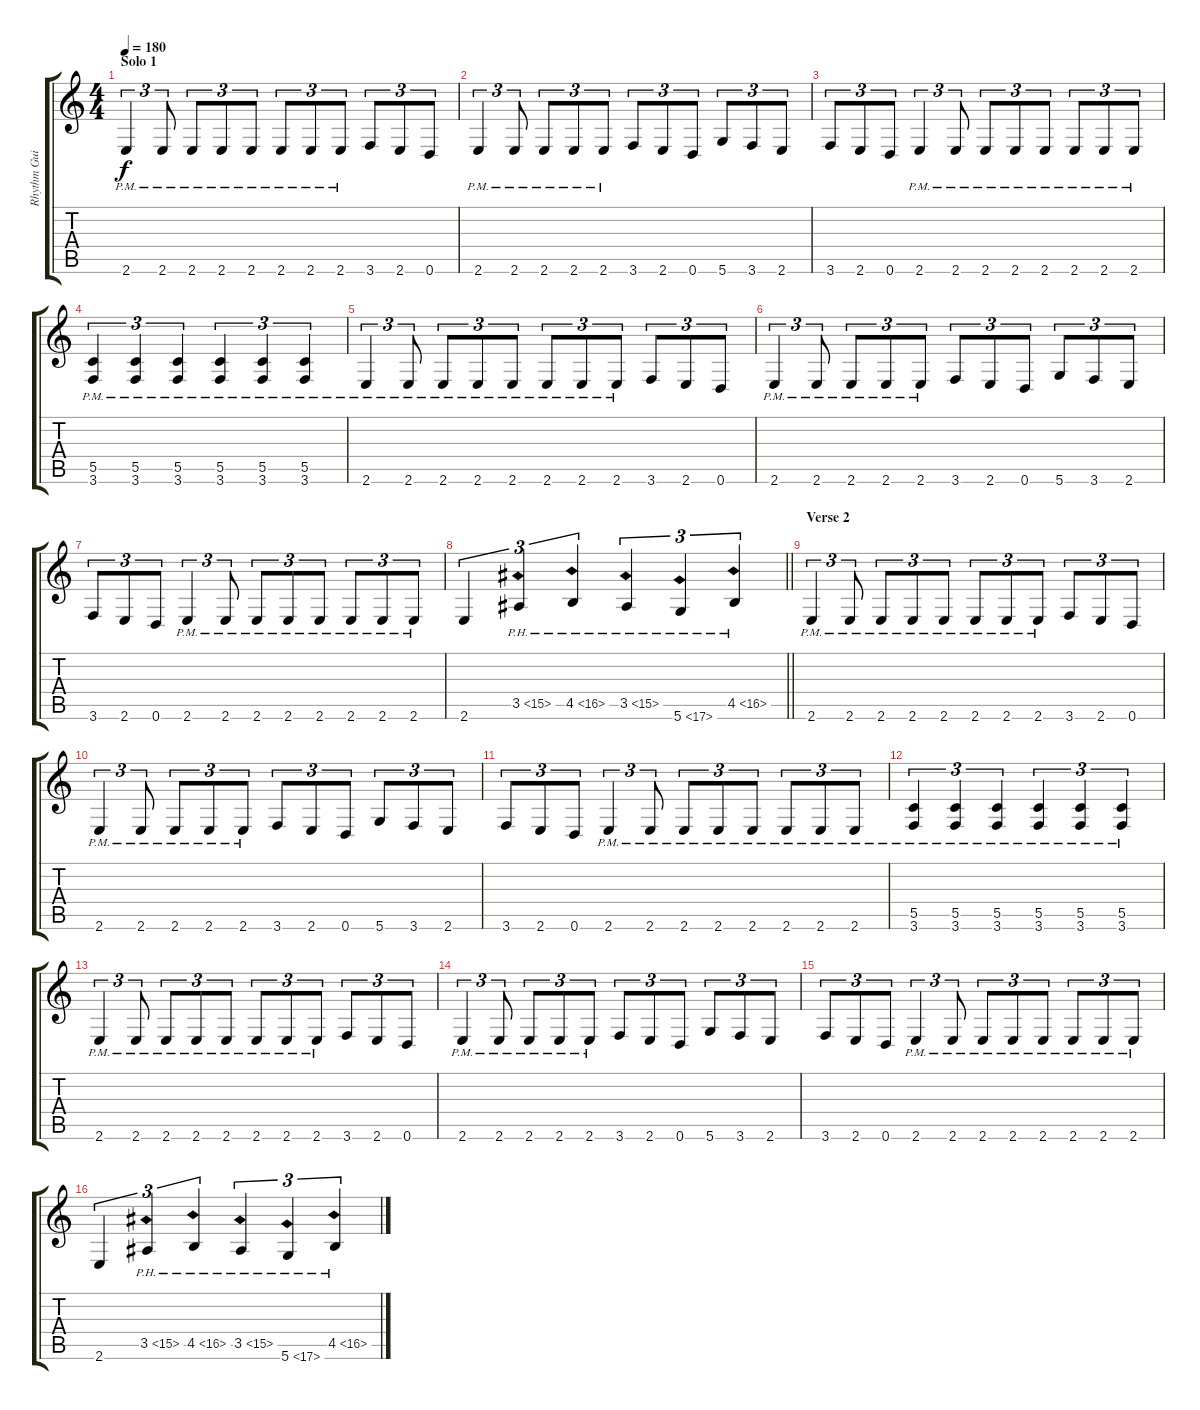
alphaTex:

\track ("Rhythm Guitar (6string)" "Rhythm Gui") {instrument distortionguitar}
\staff {score tabs}
\tuning (D4 A3 F3 C3 G2 D2) {hide}
\ts (4 4)
\section ("" "Solo 1")
\tempo 180
\clef g2
\ks c
2.6{pm}.4{tu (3 2) dy f} 2.6{pm}.8{tu (3 2)} 2.6{pm}.8{tu (3 2)} 2.6{pm}.8{tu (3 2)} 2.6{pm}.8{tu (3 2)} 2.6{pm}.8{tu (3 2)} 2.6{pm}.8{tu (3 2)} 2.6{pm}.8{tu (3 2)} 3.6.8{tu (3 2)} 2.6.8{tu (3 2)} 0.6.8{tu (3 2)} |
2.6{pm}.4{tu (3 2)} 2.6{pm}.8{tu (3 2)} 2.6{pm}.8{tu (3 2)} 2.6{pm}.8{tu (3 2)} 2.6{pm}.8{tu (3 2)} 3.6.8{tu (3 2)} 2.6.8{tu (3 2)} 0.6.8{tu (3 2)} 5.6.8{tu (3 2)} 3.6.8{tu (3 2)} 2.6.8{tu (3 2)} |
3.6.8{tu (3 2)} 2.6.8{tu (3 2)} 0.6.8{tu (3 2)} 2.6{pm}.4{tu (3 2)} 2.6{pm}.8{tu (3 2)} 2.6{pm}.8{tu (3 2)} 2.6{pm}.8{tu (3 2)} 2.6{pm}.8{tu (3 2)} 2.6{pm}.8{tu (3 2)} 2.6{pm}.8{tu (3 2)} 2.6{pm}.8{tu (3 2)} |
(5.5{pm} 3.6{pm}).4{tu (3 2)} (5.5{pm} 3.6{pm}).4{tu (3 2)} (5.5{pm} 3.6{pm}).4{tu (3 2)} (5.5{pm} 3.6{pm}).4{tu (3 2)} (5.5{pm} 3.6{pm}).4{tu (3 2)} (5.5{pm} 3.6{pm}).4{tu (3 2)} |
2.6{pm}.4{tu (3 2)} 2.6{pm}.8{tu (3 2)} 2.6{pm}.8{tu (3 2)} 2.6{pm}.8{tu (3 2)} 2.6{pm}.8{tu (3 2)} 2.6{pm}.8{tu (3 2)} 2.6{pm}.8{tu (3 2)} 2.6{pm}.8{tu (3 2)} 3.6.8{tu (3 2)} 2.6.8{tu (3 2)} 0.6.8{tu (3 2)} |
2.6{pm}.4{tu (3 2)} 2.6{pm}.8{tu (3 2)} 2.6{pm}.8{tu (3 2)} 2.6{pm}.8{tu (3 2)} 2.6{pm}.8{tu (3 2)} 3.6.8{tu (3 2)} 2.6.8{tu (3 2)} 0.6.8{tu (3 2)} 5.6.8{tu (3 2)} 3.6.8{tu (3 2)} 2.6.8{tu (3 2)} |
3.6.8{tu (3 2)} 2.6.8{tu (3 2)} 0.6.8{tu (3 2)} 2.6{pm}.4{tu (3 2)} 2.6{pm}.8{tu (3 2)} 2.6{pm}.8{tu (3 2)} 2.6{pm}.8{tu (3 2)} 2.6{pm}.8{tu (3 2)} 2.6{pm}.8{tu (3 2)} 2.6{pm}.8{tu (3 2)} 2.6{pm}.8{tu (3 2)} |
\barLineRight lightlight
2.6.4{tu (3 2)} 3.5{ph 12}.4{tu (3 2)} 4.5{ph 12}.4{tu (3 2)} 3.5{ph 12}.4{tu (3 2)} 5.6{ph 12}.4{tu (3 2)} 4.5{ph 12}.4{tu (3 2)} |
\section ("" "Verse 2")
2.6{pm}.4{tu (3 2)} 2.6{pm}.8{tu (3 2)} 2.6{pm}.8{tu (3 2)} 2.6{pm}.8{tu (3 2)} 2.6{pm}.8{tu (3 2)} 2.6{pm}.8{tu (3 2)} 2.6{pm}.8{tu (3 2)} 2.6{pm}.8{tu (3 2)} 3.6.8{tu (3 2)} 2.6.8{tu (3 2)} 0.6.8{tu (3 2)} |
2.6{pm}.4{tu (3 2)} 2.6{pm}.8{tu (3 2)} 2.6{pm}.8{tu (3 2)} 2.6{pm}.8{tu (3 2)} 2.6{pm}.8{tu (3 2)} 3.6.8{tu (3 2)} 2.6.8{tu (3 2)} 0.6.8{tu (3 2)} 5.6.8{tu (3 2)} 3.6.8{tu (3 2)} 2.6.8{tu (3 2)} |
3.6.8{tu (3 2)} 2.6.8{tu (3 2)} 0.6.8{tu (3 2)} 2.6{pm}.4{tu (3 2)} 2.6{pm}.8{tu (3 2)} 2.6{pm}.8{tu (3 2)} 2.6{pm}.8{tu (3 2)} 2.6{pm}.8{tu (3 2)} 2.6{pm}.8{tu (3 2)} 2.6{pm}.8{tu (3 2)} 2.6{pm}.8{tu (3 2)} |
(5.5{pm} 3.6{pm}).4{tu (3 2)} (5.5{pm} 3.6{pm}).4{tu (3 2)} (5.5{pm} 3.6{pm}).4{tu (3 2)} (5.5{pm} 3.6{pm}).4{tu (3 2)} (5.5{pm} 3.6{pm}).4{tu (3 2)} (5.5{pm} 3.6{pm}).4{tu (3 2)} |
2.6{pm}.4{tu (3 2)} 2.6{pm}.8{tu (3 2)} 2.6{pm}.8{tu (3 2)} 2.6{pm}.8{tu (3 2)} 2.6{pm}.8{tu (3 2)} 2.6{pm}.8{tu (3 2)} 2.6{pm}.8{tu (3 2)} 2.6{pm}.8{tu (3 2)} 3.6.8{tu (3 2)} 2.6.8{tu (3 2)} 0.6.8{tu (3 2)} |
2.6{pm}.4{tu (3 2)} 2.6{pm}.8{tu (3 2)} 2.6{pm}.8{tu (3 2)} 2.6{pm}.8{tu (3 2)} 2.6{pm}.8{tu (3 2)} 3.6.8{tu (3 2)} 2.6.8{tu (3 2)} 0.6.8{tu (3 2)} 5.6.8{tu (3 2)} 3.6.8{tu (3 2)} 2.6.8{tu (3 2)} |
3.6.8{tu (3 2)} 2.6.8{tu (3 2)} 0.6.8{tu (3 2)} 2.6{pm}.4{tu (3 2)} 2.6{pm}.8{tu (3 2)} 2.6{pm}.8{tu (3 2)} 2.6{pm}.8{tu (3 2)} 2.6{pm}.8{tu (3 2)} 2.6{pm}.8{tu (3 2)} 2.6{pm}.8{tu (3 2)} 2.6{pm}.8{tu (3 2)} |
2.6.4{tu (3 2)} 3.5{ph 12}.4{tu (3 2)} 4.5{ph 12}.4{tu (3 2)} 3.5{ph 12}.4{tu (3 2)} 5.6{ph 12}.4{tu (3 2)} 4.5{ph 12}.4{tu (3 2)}
